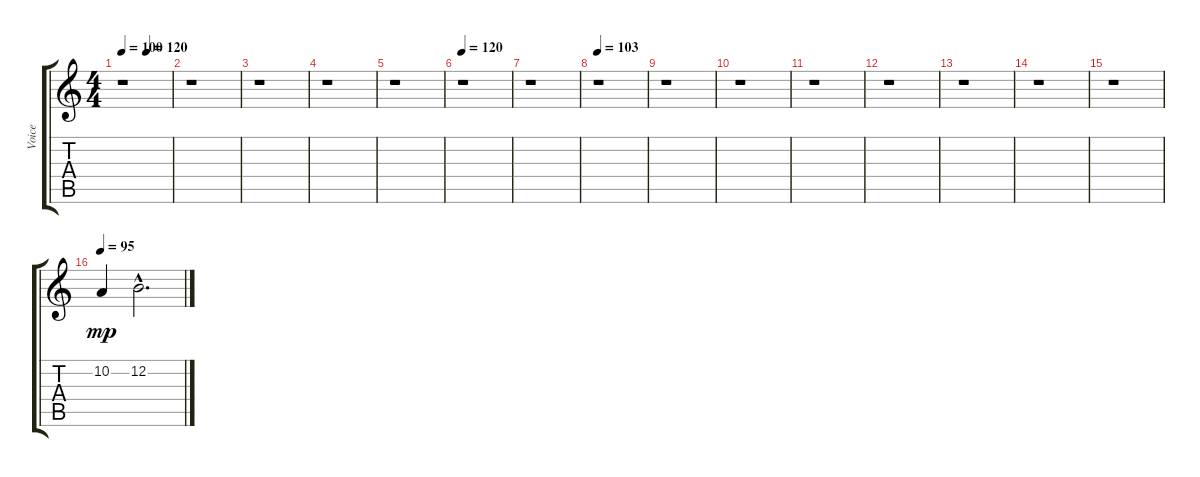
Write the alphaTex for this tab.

\track ("Voice" "Voice") {instrument lead3calliope}
\staff {score tabs}
\tuning (E4 B3 G3 D3 A2 E2) {hide}
\ts (4 4)
\tempo 100
\tempo (120 0.5)
\clef g2
\ks c
r.1{dy mf} |
r.1 |
r.1 |
r.1 |
r.1 |
\tempo 120
r.1 |
r.1 |
\tempo 103
r.1 |
r.1 |
r.1 |
r.1 |
r.1 |
r.1 |
r.1 |
r.1 |
\tempo 95
10.2.4{dy mp} 12.2{hac}.2{d}
